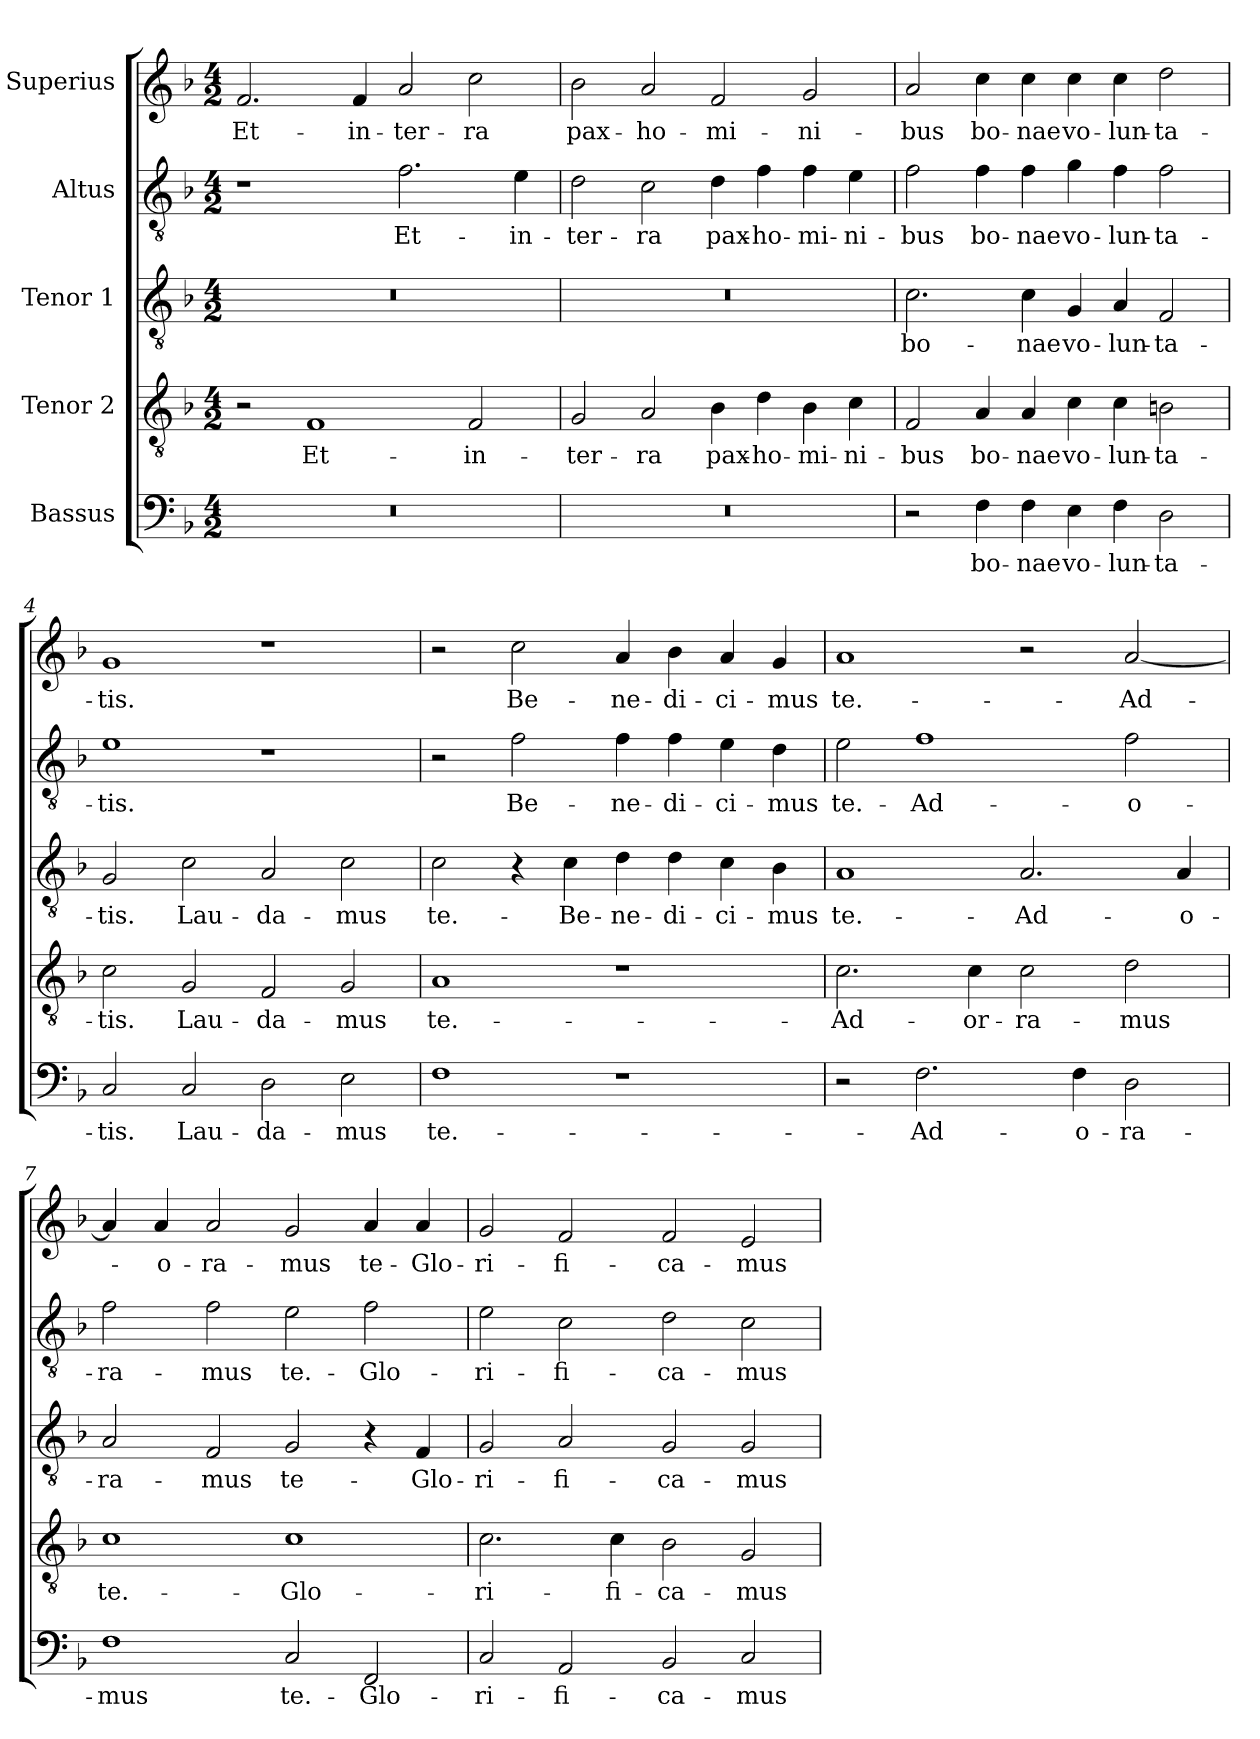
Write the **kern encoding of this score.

**kern	**text	**kern	**text	**kern	**text	**kern	**text	**kern	**text
*part5	*part5	*part4	*part4	*part3	*part3	*part2	*part2	*part1	*part1
*staff5	*staff5	*staff4	*staff4	*staff3	*staff3	*staff2	*staff2	*staff1	*staff1
*I"Bassus	*	*I"Tenor 2	*	*I"Tenor 1	*	*I"Altus	*	*I"Superius	*
*clefF4	*	*clefGv2	*	*clefGv2	*	*clefGv2	*	*clefG2	*
*k[b-]	*	*k[b-]	*	*k[b-]	*	*k[b-]	*	*k[b-]	*
*M4/2	*	*M4/2	*	*M4/2	*	*M4/2	*	*M4/2	*
=1	=1	=1	=1	=1	=1	=1	=1	=1	=1
0r	.	2r	.	0r	.	1r	.	2.f/	Et-
.	.	1F/	Et-	.	.	.	.	.	.
.	.	.	.	.	.	.	.	4f/	in-
.	.	.	.	.	.	2.f\	Et-	2a/	ter-
.	.	2F/	in-	.	.	.	.	2cc\	-ra
.	.	.	.	.	.	4e\	in-	.	.
=2	=2	=2	=2	=2	=2	=2	=2	=2	=2
0r	.	2G/	ter-	0r	.	2d\	ter-	2b-\	pax-
.	.	2A/	-ra	.	.	2c\	-ra	2a/	ho-
.	.	4B-\	pax-	.	.	4d\	pax-	2f/	-mi-
.	.	4d\	ho-	.	.	4f\	ho-	.	.
.	.	4B-\	-mi-	.	.	4f\	-mi-	2g/	-ni-
.	.	4c\	-ni-	.	.	4e\	-ni-	.	.
=3	=3	=3	=3	=3	=3	=3	=3	=3	=3
2r	.	2F/	-bus	2.c\	bo-	2f\	-bus	2a/	-bus
4F\	bo-	4A/	bo-	.	.	4f\	bo-	4cc\	bo-
4F\	-nae	4A/	-nae	4c\	-nae	4f\	-nae	4cc\	-nae
4E\	vo-	4c\	vo-	4G/	vo-	4g\	vo-	4cc\	vo-
4F\	-lun-	4c\	-lun-	4A/	-lun-	4f\	-lun-	4cc\	-lun-
2D\	-ta-	2Bn\	-ta-	2F/	-ta-	2f\	-ta-	2dd\	-ta-
=4	=4	=4	=4	=4	=4	=4	=4	=4	=4
2C/	-tis.	2c\	-tis.	2G/	-tis.	1e\	-tis.	1g/	-tis.
2C/	Lau-	2G/	Lau-	2c\	Lau-	.	.	.	.
2D\	-da-	2F/	-da-	2A/	-da-	1r	.	1r	.
2E\	-mus	2G/	-mus	2c\	-mus	.	.	.	.
=5	=5	=5	=5	=5	=5	=5	=5	=5	=5
1F\	te.-	1A/	te.-	2c\	te.-	2r	.	2r	.
.	.	.	.	4r	.	2f\	Be-	2cc\	Be-
.	.	.	.	4c\	Be-	.	.	.	.
1r	.	1r	.	4d\	-ne-	4f\	-ne-	4a/	-ne-
.	.	.	.	4d\	-di-	4f\	-di-	4b-\	-di-
.	.	.	.	4c\	-ci-	4e\	-ci-	4a/	-ci-
.	.	.	.	4B-\	-mus	4d\	-mus	4g/	-mus
=6	=6	=6	=6	=6	=6	=6	=6	=6	=6
2r	.	2.c\	Ad-	1A/	te.-	2e\	te.-	1a/	te.-
2.F\	Ad-	.	.	.	.	1f\	Ad-	.	.
.	.	4c\	-or-	.	.	.	.	.	.
.	.	2c\	-ra-	2.A/	Ad-	.	.	2r	.
4F\	-o-	.	.	.	.	.	.	.	.
2D\	-ra-	2d\	-mus	.	.	2f\	-o-	[2a/	Ad-
.	.	.	.	4A/	-o-	.	.	.	.
=7	=7	=7	=7	=7	=7	=7	=7	=7	=7
1F\	-mus	1c\	te.-	2A/	-ra-	2f\	-ra-	4a/]	.
.	.	.	.	.	.	.	.	4a/	-o-
.	.	.	.	2F/	-mus	2f\	-mus	2a/	-ra-
2C/	te.-	1c\	Glo-	2G/	te-	2e\	te.-	2g/	-mus
2FF/	Glo-	.	.	4r	.	2f\	Glo-	4a/	te-
.	.	.	.	4F/	Glo-	.	.	4a/	Glo-
=8	=8	=8	=8	=8	=8	=8	=8	=8	=8
2C/	-ri-	2.c\	-ri-	2G/	-ri-	2e\	-ri-	2g/	-ri-
2AA/	-fi-	.	.	2A/	-fi-	2c\	-fi-	2f/	-fi-
.	.	4c\	-fi-	.	.	.	.	.	.
2BB-/	-ca-	2B-\	-ca-	2G/	-ca-	2d\	-ca-	2f/	-ca-
2C/	-mus	2G/	-mus	2G/	-mus	2c\	-mus	2e/	-mus
=	=	=	=	=	=	=	=	=	=
*-	*-	*-	*-	*-	*-	*-	*-	*-	*-
